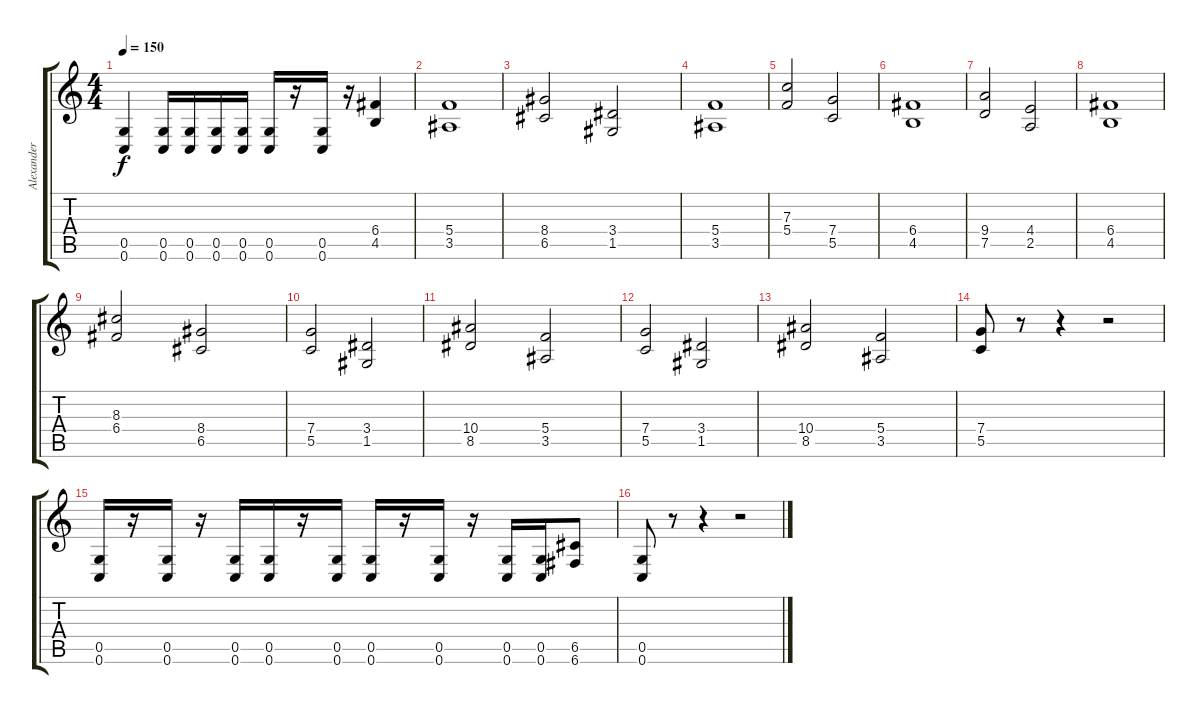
\track ("Alexander Kuoppala" "Alexander ") {instrument distortionguitar}
\staff {score tabs}
\tuning (D4 A3 F3 C3 G2 C2) {hide}
\ts (4 4)
\tempo 150
\clef g2
\ks c
(0.5 0.6).4{dy f} (0.5 0.6).16 (0.5 0.6).16 (0.5 0.6).16 (0.5 0.6).16 (0.5 0.6).16 r.16 (0.5 0.6).16 r.16 (6.4 4.5).4 |
(5.4 3.5).1 |
(8.4 6.5).2 (3.4 1.5).2 |
(5.4 3.5).1 |
(7.3 5.4).2 (7.4 5.5).2 |
(6.4 4.5).1 |
(9.4 7.5).2 (4.4 2.5).2 |
(6.4 4.5).1 |
(8.3 6.4).2 (8.4 6.5).2 |
(7.4 5.5).2 (3.4 1.5).2 |
(10.4 8.5).2 (5.4 3.5).2 |
(7.4 5.5).2 (3.4 1.5).2 |
(10.4 8.5).2 (5.4 3.5).2 |
(7.4 5.5).8 r.8 r.4 r.2 |
(0.5 0.6).16 r.16 (0.5 0.6).16 r.16 (0.5 0.6).16 (0.5 0.6).16 r.16 (0.5 0.6).16 (0.5 0.6).16 r.16 (0.5 0.6).16 r.16 (0.5 0.6).16 (0.5 0.6).16 (6.5 6.6).8 |
(0.5 0.6).8 r.8 r.4 r.2
